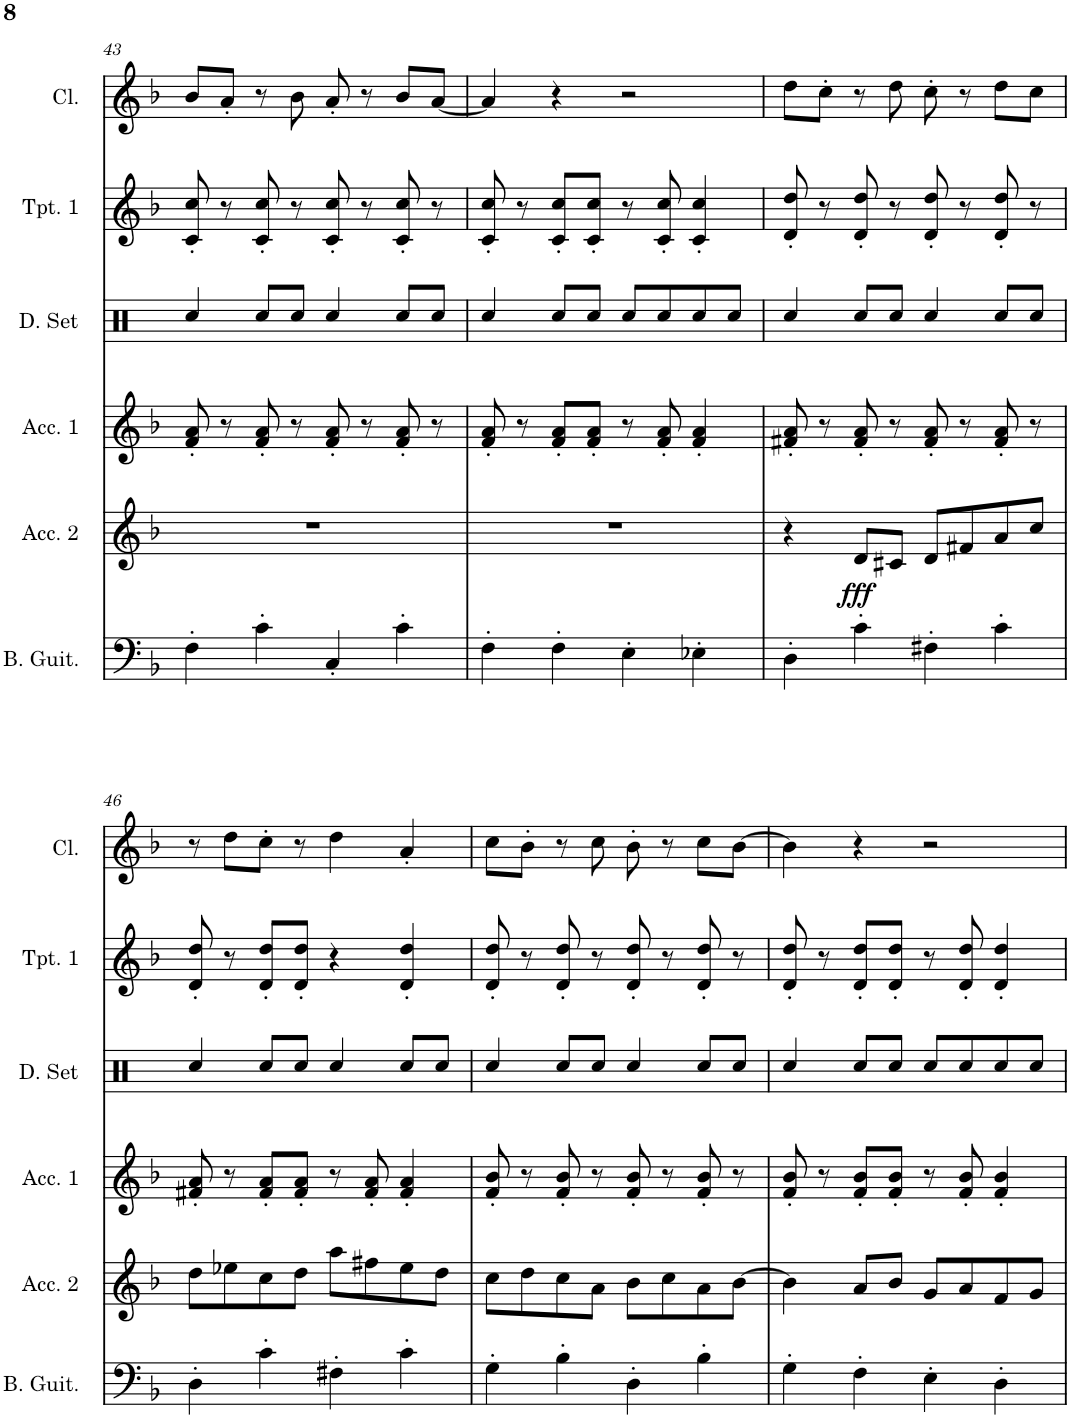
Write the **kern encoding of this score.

**kern	**kern	**dynam	**kern	**kern	**kern	**kern
*part6	*part5	*part5	*part4	*part3	*part2	*part1
*staff6	*staff5	*staff5	*staff4	*staff3	*staff2	*staff1
*I"Bass Guitar	*I"Accordion 2	*	*I"Accordion 1	*I"Drumset	*I"Trumpet 1	*I"Clarinet
*I'B. Guit.	*I'Acc. 2	*	*I'Acc. 1	*I'D. Set	*I'Tpt. 1	*I'Cl.
!!LO:PB:g=z
*clefF4	*clefG2	*	*clefG2	*clefX	*clefG2	*clefG2
*Trd7c12	*	*	*	*	*Trd1c2	*Trd1c2
*k[b-]	*k[b-]	*	*k[b-]	*k[]	*k[b-]	*k[b-]
*M2/2	*M2/2	*	*M2/2	*M2/2	*M2/2	*M2/2
*met(c|)	*met(c|)	*	*met(c|)	*met(c|)	*met(c|)	*met(c|)
=43	=43	=43	=43	=43	=43	=43
4F'\	1r	.	8f/' 8a/'	4Rcc/	8c/' 8cc/'	8b-/L
.	.	.	8r	.	8r	8a'/J
4c'\	.	.	8f/' 8a/'	8Rcc/L	8c/' 8cc/'	8r
.	.	.	8r	8Rcc/J	8r	8b-\
4C'/	.	.	8f/' 8a/'	4Rcc/	8c/' 8cc/'	8a'/
.	.	.	8r	.	8r	8r
4c'\	.	.	8f/' 8a/'	8Rcc/L	8c/' 8cc/'	8b-/L
.	.	.	8r	8Rcc/J	8r	[8a/J
=44	=44	=44	=44	=44	=44	=44
4F'\	1r	.	8f/' 8a/'	4Rcc/	8c/' 8cc/'	4a/]
.	.	.	8r	.	8r	.
4F'\	.	.	8f/' 8a/'L	8Rcc/L	8c/' 8cc/'L	4r
.	.	.	8f/' 8a/'J	8Rcc/J	8c/' 8cc/'J	.
4E'\	.	.	8r	8Rcc/L	8r	2r
.	.	.	8f/' 8a/'	8Rcc/	8c/' 8cc/'	.
4E-X'\	.	.	4f/' 4a/'	8Rcc/	4c/' 4cc/'	.
.	.	.	.	8Rcc/J	.	.
=45	=45	=45	=45	=45	=45	=45
4D'\	4r	.	8f#X/' 8a/'	4Rcc/	8d/' 8dd/'	8dd\L
.	.	.	8r	.	8r	8cc'\J
!	!	!LO:DY:b	!	!	!	!
4c'\	8d/L	fff	8f#/' 8a/'	8Rcc/L	8d/' 8dd/'	8r
.	8c#X/J	.	8r	8Rcc/J	8r	8dd\
4F#X'\	8d/L	.	8f#/' 8a/'	4Rcc/	8d/' 8dd/'	8cc'\
.	8f#X/	.	8r	.	8r	8r
4c'\	8a/	.	8f#/' 8a/'	8Rcc/L	8d/' 8dd/'	8dd\L
.	8cc/J	.	8r	8Rcc/J	8r	8cc\J
!!LO:LB:g=z
=46	=46	=46	=46	=46	=46	=46
4D'\	8dd\L	.	8f#X/' 8a/'	4Rcc/	8d/' 8dd/'	8r
.	8ee-X\	.	8r	.	8r	8dd\L
4c'\	8cc\	.	8f#/' 8a/'L	8Rcc/L	8d/' 8dd/'L	8cc'\J
.	8dd\J	.	8f#/' 8a/'J	8Rcc/J	8d/' 8dd/'J	8r
4F#X'\	8aa\L	.	8r	4Rcc/	4r	4dd\
.	8ff#X\	.	8f#/' 8a/'	.	.	.
4c'\	8ee-\	.	4f#/' 4a/'	8Rcc/L	4d/' 4dd/'	4a'/
.	8dd\J	.	.	8Rcc/J	.	.
=47	=47	=47	=47	=47	=47	=47
4G'\	8cc\L	.	8f/' 8b-/'	4Rcc/	8d/' 8dd/'	8cc\L
.	8dd\	.	8r	.	8r	8b-'\J
4B-'\	8cc\	.	8f/' 8b-/'	8Rcc/L	8d/' 8dd/'	8r
.	8a\J	.	8r	8Rcc/J	8r	8cc\
4D'\	8b-\L	.	8f/' 8b-/'	4Rcc/	8d/' 8dd/'	8b-'\
.	8cc\	.	8r	.	8r	8r
4B-'\	8a\	.	8f/' 8b-/'	8Rcc/L	8d/' 8dd/'	8cc\L
.	[8b-\J	.	8r	8Rcc/J	8r	[8b-\J
=48	=48	=48	=48	=48	=48	=48
4G'\	4b-\]	.	8f/' 8b-/'	4Rcc/	8d/' 8dd/'	4b-\]
.	.	.	8r	.	8r	.
4F'\	8a/L	.	8f/' 8b-/'L	8Rcc/L	8d/' 8dd/'L	4r
.	8b-/J	.	8f/' 8b-/'J	8Rcc/J	8d/' 8dd/'J	.
4E'\	8g/L	.	8r	8Rcc/L	8r	2r
.	8a/	.	8f/' 8b-/'	8Rcc/	8d/' 8dd/'	.
4D'\	8f/	.	4f/' 4b-/'	8Rcc/	4d/' 4dd/'	.
.	8g/J	.	.	8Rcc/J	.	.
=	=	=	=	=	=	=
*-	*-	*-	*-	*-	*-	*-
